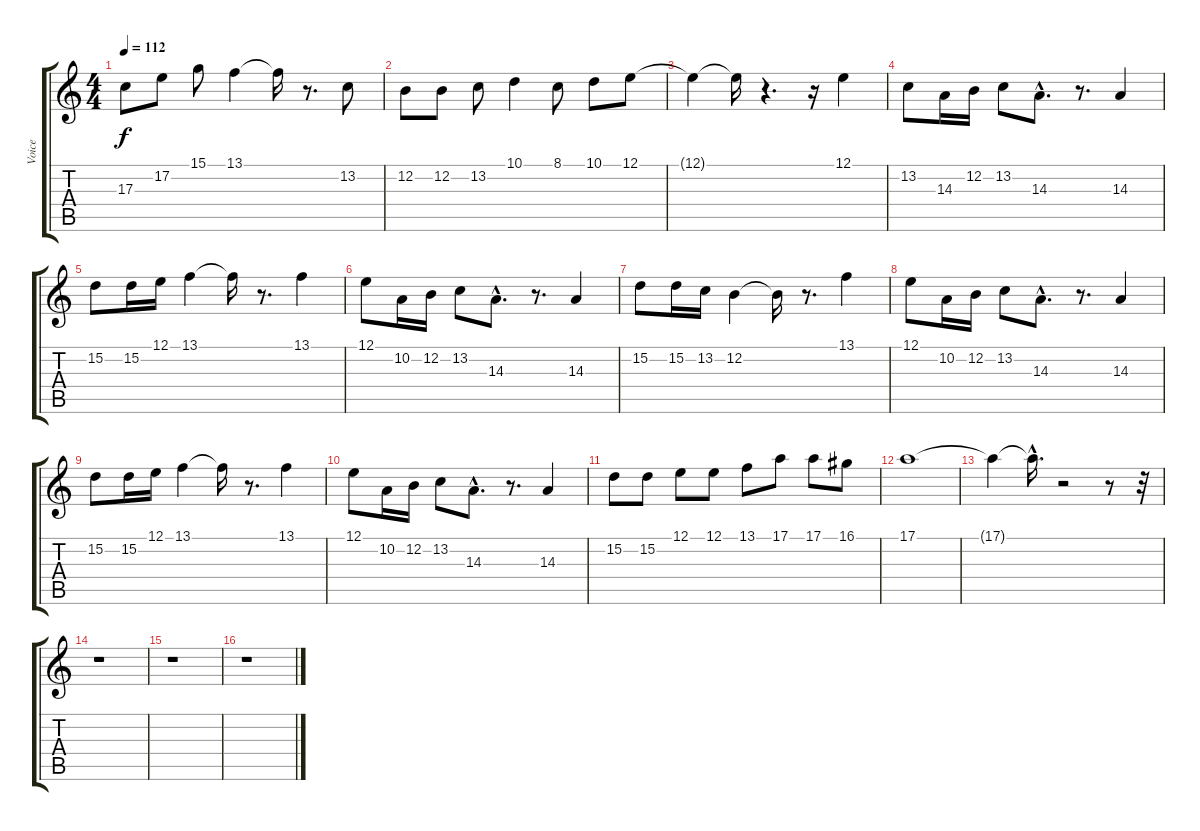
\track ("Voice" "Voice") {instrument brasssection}
\staff {score tabs}
\tuning (E4 B3 G3 D3 A2 E2) {hide}
\ts (4 4)
\tempo 112
\clef g2
\ks c
17.3{t}.8{dy f} 17.2.8 15.1.8 13.1.4 13.1{t}.16 r.8{d} 13.2.8 |
12.2.8 12.2.8 13.2.8 10.1.4 8.1.8 10.1.8 12.1.8 |
12.1{t}.4 12.1{t}.16 r.4{d} r.16 12.1.4 |
13.2.8 14.3.16 12.2.16 13.2.8 14.3{hac}.8{d} r.8{d} 14.3.4 |
15.2.8 15.2.16 12.1.16 13.1.4 13.1{t}.16 r.8{d} 13.1.4 |
12.1.8 10.2.16 12.2.16 13.2.8 14.3{hac}.8{d} r.8{d} 14.3.4 |
15.2.8 15.2.16 13.2.16 12.2.4 12.2{t}.16 r.8{d} 13.1.4 |
12.1.8 10.2.16 12.2.16 13.2.8 14.3{hac}.8{d} r.8{d} 14.3.4 |
15.2.8 15.2.16 12.1.16 13.1.4 13.1{t}.16 r.8{d} 13.1.4 |
12.1.8 10.2.16 12.2.16 13.2.8 14.3{hac}.8{d} r.8{d} 14.3.4 |
15.2.8 15.2.8 12.1.8 12.1.8 13.1.8 17.1.8 17.1.8 16.1.8 |
17.1.1 |
17.1{t}.4 17.1{hac t}.16{d} r.2 r.8 r.32 |
r.1 |
r.1 |
r.1
